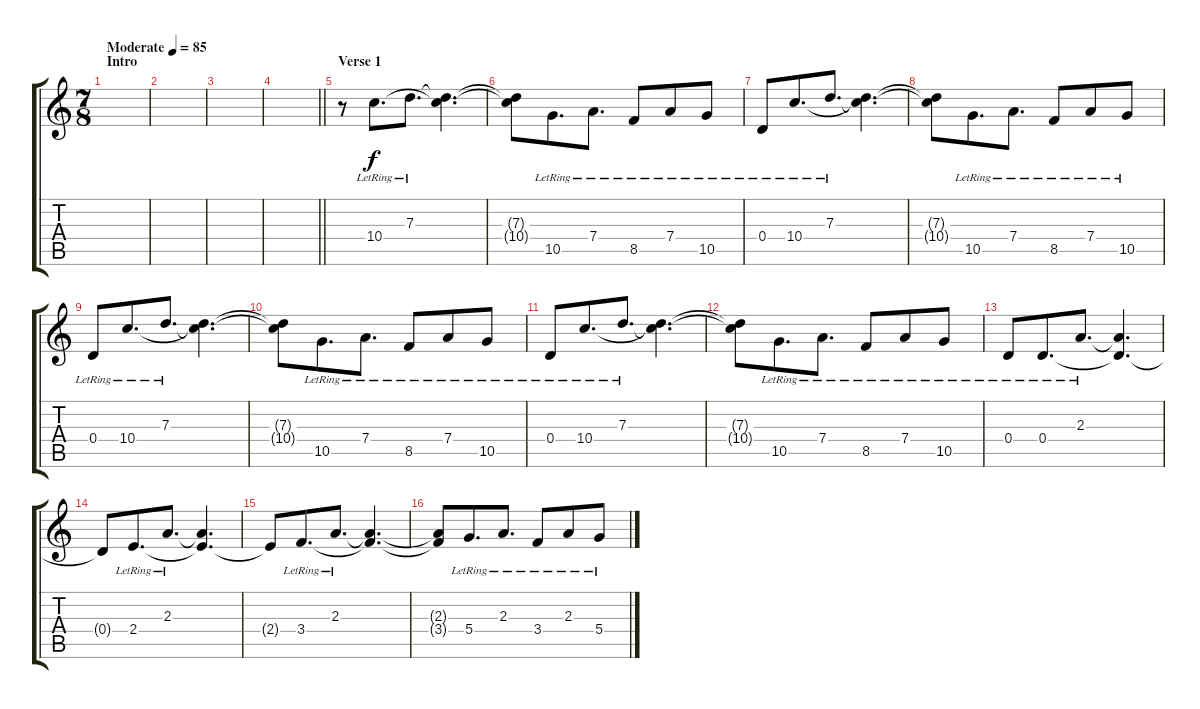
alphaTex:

\track "" {instrument distortionguitar}
\staff {score tabs}
\tuning (E4 B3 G3 D3 A2 D2) {hide}
\ts (7 8)
\section ("" "Intro")
\tempo (85 "Moderate")
\clef g2
\ks c
|
|
|
\barLineRight lightlight
|
\section ("" "Verse 1")
r.8 10.4{lr}.8{d instrument electricguitarclean} 7.3{lr}.8{d} (7.3{t} 10.4{t}).4{d} |
(7.3{t} 10.4{t}).8 10.5{lr}.8{d} 7.4{lr}.8{d} 8.5{lr}.8 7.4{lr}.8 10.5{lr}.8 |
0.4{lr}.8 10.4{lr}.8{d} 7.3{lr}.8{d} (7.3{t} 10.4{t}).4{d} |
(7.3{t} 10.4{t}).8 10.5{lr}.8{d} 7.4{lr}.8{d} 8.5{lr}.8 7.4{lr}.8 10.5{lr}.8 |
0.4{lr}.8 10.4{lr}.8{d} 7.3{lr}.8{d} (7.3{t} 10.4{t}).4{d} |
(7.3{t} 10.4{t}).8 10.5{lr}.8{d} 7.4{lr}.8{d} 8.5{lr}.8 7.4{lr}.8 10.5{lr}.8 |
0.4{lr}.8 10.4{lr}.8{d} 7.3{lr}.8{d} (7.3{t} 10.4{t}).4{d} |
(7.3{t} 10.4{t}).8 10.5{lr}.8{d} 7.4{lr}.8{d} 8.5{lr}.8 7.4{lr}.8 10.5{lr}.8 |
0.4{lr}.8 0.4{lr}.8{d} 2.3{lr}.8{d} (2.3{t} 0.4{t}).4{d} |
0.4{t}.8 2.4{lr}.8{d} 2.3{lr}.8{d} (2.3{t} 2.4{t}).4{d} |
2.4{t}.8 3.4{lr}.8{d} 2.3{lr}.8{d} (2.3{t} 3.4{t}).4{d} |
(2.3{t} 3.4{t}).8 5.4{lr}.8{d} 2.3{lr}.8{d} 3.4{lr}.8 2.3{lr}.8 5.4{lr}.8
